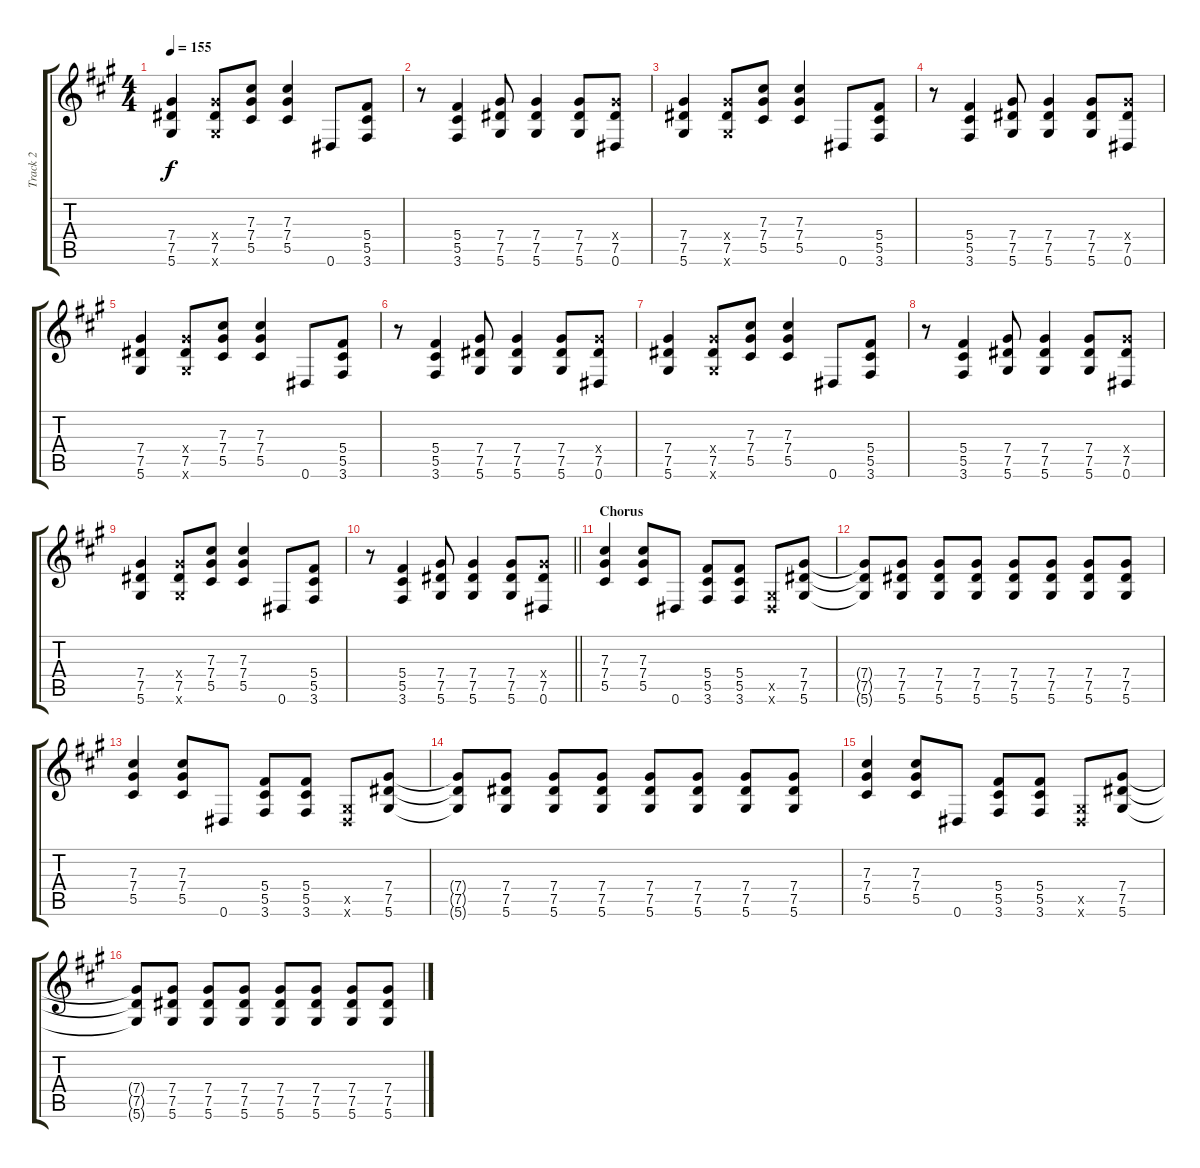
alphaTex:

\track ("Track 2" "Track 2") {instrument distortionguitar}
\staff {score tabs}
\tuning (Eb4 Bb3 Gb3 Db3 Ab2 Eb2) {hide}
\ts (4 4)
\tempo 155
\clef g2
\ks a
(7.4 7.5 5.6).4{dy f} (7.4{x} 7.5 5.6{x}).8 (7.3 7.4 5.5).8 (7.3 7.4 5.5).4 0.6.8 (5.4 5.5 3.6).8 |
r.8 (5.4 5.5 3.6).4 (7.4 7.5 5.6).8 (7.4 7.5 5.6).4 (7.4 7.5 5.6).8 (7.4{x} 7.5 0.6).8 |
(7.4 7.5 5.6).4 (7.4{x} 7.5 5.6{x}).8 (7.3 7.4 5.5).8 (7.3 7.4 5.5).4 0.6.8 (5.4 5.5 3.6).8 |
r.8 (5.4 5.5 3.6).4 (7.4 7.5 5.6).8 (7.4 7.5 5.6).4 (7.4 7.5 5.6).8 (7.4{x} 7.5 0.6).8 |
(7.4 7.5 5.6).4 (7.4{x} 7.5 5.6{x}).8 (7.3 7.4 5.5).8 (7.3 7.4 5.5).4 0.6.8 (5.4 5.5 3.6).8 |
r.8 (5.4 5.5 3.6).4 (7.4 7.5 5.6).8 (7.4 7.5 5.6).4 (7.4 7.5 5.6).8 (7.4{x} 7.5 0.6).8 |
(7.4 7.5 5.6).4 (7.4{x} 7.5 5.6{x}).8 (7.3 7.4 5.5).8 (7.3 7.4 5.5).4 0.6.8 (5.4 5.5 3.6).8 |
r.8 (5.4 5.5 3.6).4 (7.4 7.5 5.6).8 (7.4 7.5 5.6).4 (7.4 7.5 5.6).8 (7.4{x} 7.5 0.6).8 |
(7.4 7.5 5.6).4 (7.4{x} 7.5 5.6{x}).8 (7.3 7.4 5.5).8 (7.3 7.4 5.5).4 0.6.8 (5.4 5.5 3.6).8 |
\barLineRight lightlight
r.8 (5.4 5.5 3.6).4 (7.4 7.5 5.6).8 (7.4 7.5 5.6).4 (7.4 7.5 5.6).8 (7.4{x} 7.5 0.6).8 |
\section ("" "Chorus")
(7.3 7.4 5.5).4 (7.3 7.4 5.5).8 0.6.8 (5.4 5.5 3.6).8 (5.4 5.5 3.6).8 (0.5{x} 0.6{x}).8 (7.4 7.5 5.6).8 |
(7.4{t} 7.5{t} 5.6{t}).8 (7.4 7.5 5.6).8 (7.4 7.5 5.6).8 (7.4 7.5 5.6).8 (7.4 7.5 5.6).8 (7.4 7.5 5.6).8 (7.4 7.5 5.6).8 (7.4 7.5 5.6).8 |
(7.3 7.4 5.5).4 (7.3 7.4 5.5).8 0.6.8 (5.4 5.5 3.6).8 (5.4 5.5 3.6).8 (0.5{x} 0.6{x}).8 (7.4 7.5 5.6).8 |
(7.4{t} 7.5{t} 5.6{t}).8 (7.4 7.5 5.6).8 (7.4 7.5 5.6).8 (7.4 7.5 5.6).8 (7.4 7.5 5.6).8 (7.4 7.5 5.6).8 (7.4 7.5 5.6).8 (7.4 7.5 5.6).8 |
(7.3 7.4 5.5).4 (7.3 7.4 5.5).8 0.6.8 (5.4 5.5 3.6).8 (5.4 5.5 3.6).8 (0.5{x} 0.6{x}).8 (7.4 7.5 5.6).8 |
(7.4{t} 7.5{t} 5.6{t}).8 (7.4 7.5 5.6).8 (7.4 7.5 5.6).8 (7.4 7.5 5.6).8 (7.4 7.5 5.6).8 (7.4 7.5 5.6).8 (7.4 7.5 5.6).8 (7.4 7.5 5.6).8
